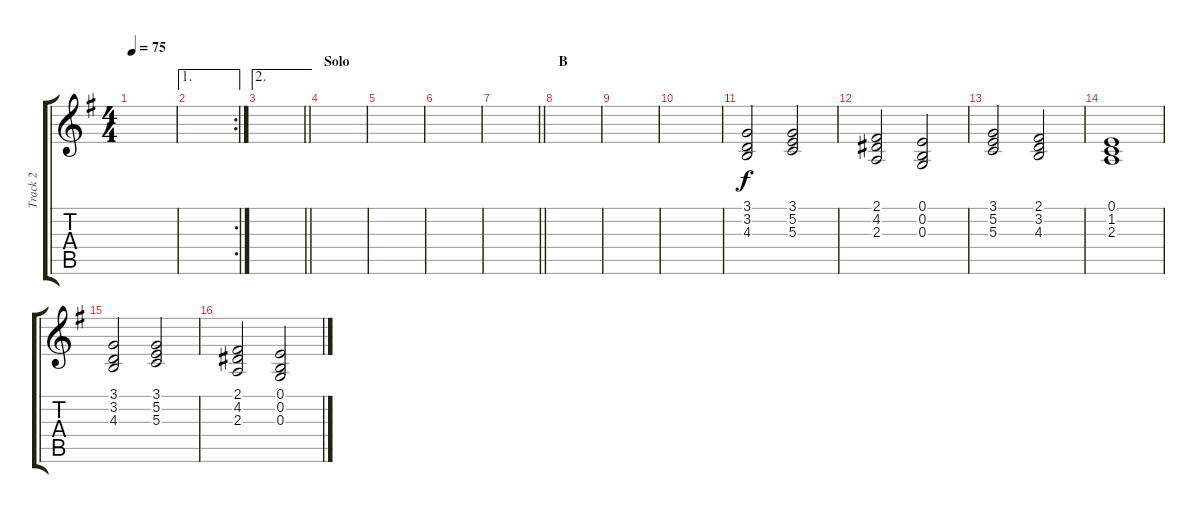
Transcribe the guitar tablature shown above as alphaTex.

\track ("Track 2" "Track 2") {instrument synthstrings1}
\staff {score tabs}
\tuning (E4 B3 G3 D3 A2 E2) {hide}
\ts (4 4)
\tempo 75
\clef g2
\ks g
|
\ae 1
\rc 2
|
\ae 2
\barLineRight lightlight
|
\section ("" "Solo")
|
|
|
\barLineRight lightlight
|
\section ("" "B")
|
|
|
(3.1 3.2 4.3).2 (3.1 5.2 5.3).2 |
(2.1 4.2 2.3).2 (0.1 0.2 0.3).2 |
(3.1 5.2 5.3).2 (2.1 3.2 4.3).2 |
(0.1 1.2 2.3).1 |
(3.1 3.2 4.3).2 (3.1 5.2 5.3).2 |
(2.1 4.2 2.3).2 (0.1 0.2 0.3).2
